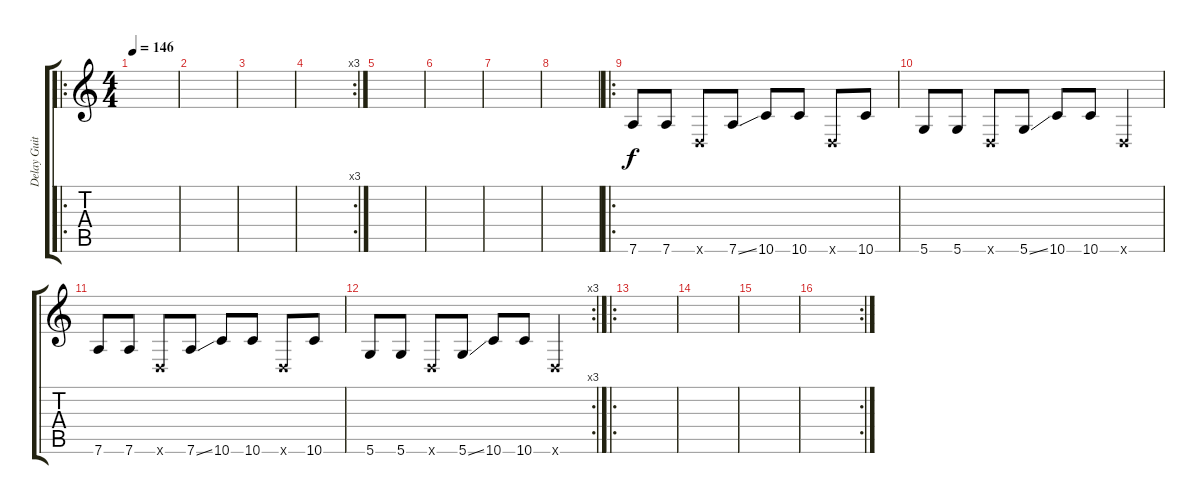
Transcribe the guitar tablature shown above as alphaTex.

\track ("Delay Guitar" "Delay Guit") {instrument electricguitarclean}
\staff {score tabs}
\tuning (E4 B3 G3 D3 A2 D2) {hide}
\ro
\ts (4 4)
\tempo 146
\clef g2
\ks c
|
|
|
\rc 3
|
|
|
|
|
\ro
7.6.8 7.6.8 0.6{x}.8 7.6{ss}.8 10.6.8 10.6.8 0.6{x}.8 10.6.8 |
5.6.8 5.6.8 0.6{x}.8 5.6{ss}.8 10.6.8 10.6.8 0.6{x}.4 |
7.6.8 7.6.8 0.6{x}.8 7.6{ss}.8 10.6.8 10.6.8 0.6{x}.8 10.6.8 |
\rc 3
5.6.8 5.6.8 0.6{x}.8 5.6{ss}.8 10.6.8 10.6.8 0.6{x}.4 |
\ro
|
|
|
\rc 2
